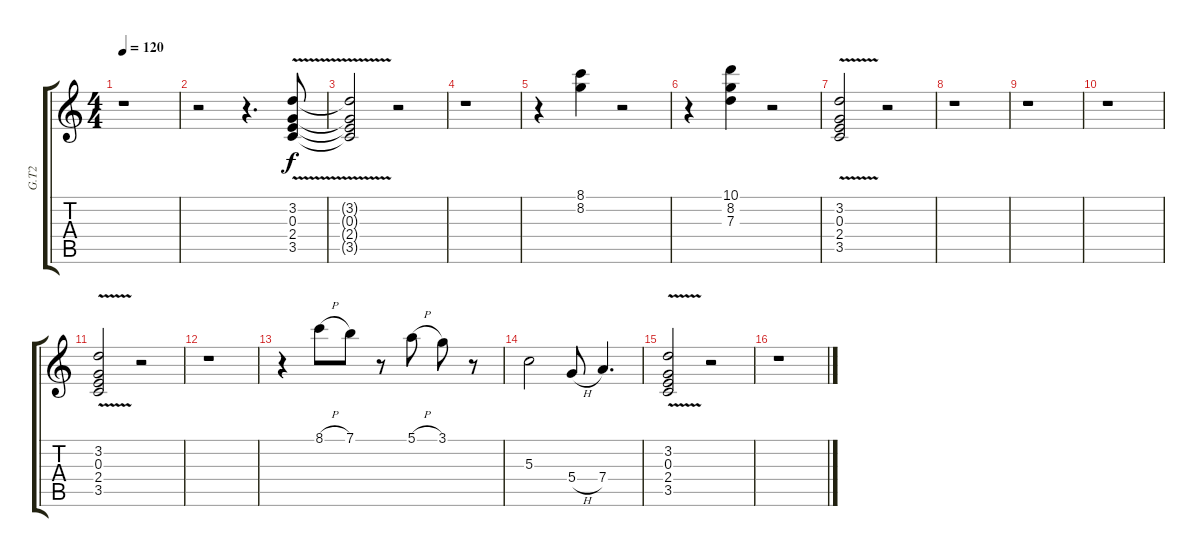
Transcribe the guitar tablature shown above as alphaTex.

\track ("G.T2" "G.T2") {instrument distortionguitar}
\staff {score tabs}
\tuning (E4 B3 G3 D3 A2 E2) {hide}
\ts (4 4)
\tempo 120
\clef g2
\ks c
r.1{dy f} |
r.2 r.4{d} (3.2{v} 0.3{v} 2.4{v} 3.5{v}).8 |
(3.2{t} 0.3{t} 2.4{t} 3.5{t}).2 r.2 |
r.1 |
r.4 (8.1 8.2).4 r.2 |
r.4 (10.1 8.2 7.3).4 r.2 |
(3.2{v} 0.3{v} 2.4{v} 3.5{v}).2 r.2 |
r.1 |
r.1 |
r.1 |
(3.2{v} 0.3{v} 2.4{v} 3.5{v}).2 r.2 |
r.1 |
r.4 8.1{h}.8 7.1.8 r.8 5.1{h}.8 3.1.8 r.8 |
5.3.2 5.4{h}.8 7.4.4{d} |
(3.2{v} 0.3{v} 2.4{v} 3.5{v}).2 r.2 |
r.1
